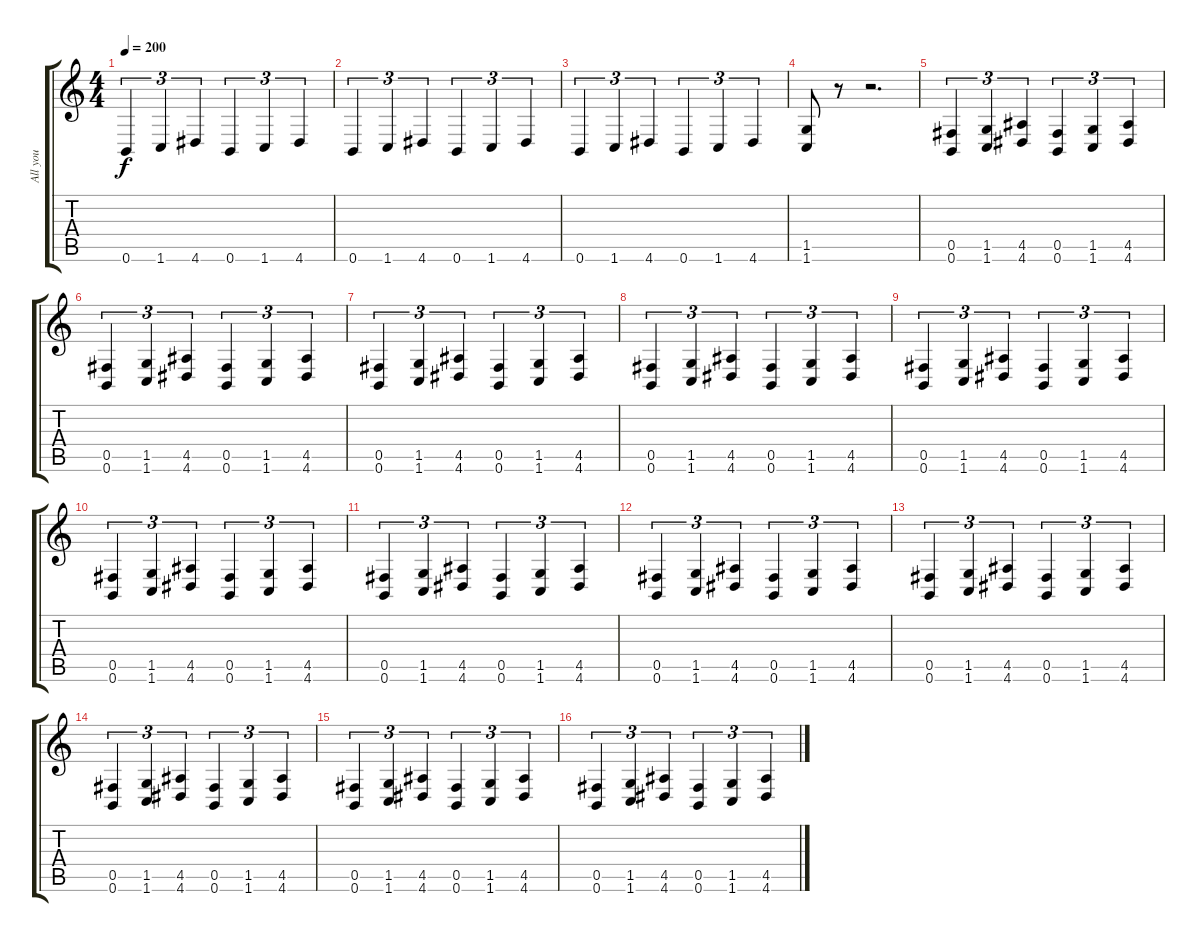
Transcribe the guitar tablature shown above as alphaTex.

\track ("All you " "All you ") {instrument distortionguitar}
\staff {score tabs}
\tuning (Db4 Ab3 E3 B2 Gb2 B1) {hide}
\ts (4 4)
\tempo 200
\clef g2
\ks c
0.6.4{tu (3 2) dy f instrument distortionguitar} 1.6.4{tu (3 2)} 4.6.4{tu (3 2)} 0.6.4{tu (3 2)} 1.6.4{tu (3 2)} 4.6.4{tu (3 2)} |
0.6.4{tu (3 2)} 1.6.4{tu (3 2)} 4.6.4{tu (3 2)} 0.6.4{tu (3 2)} 1.6.4{tu (3 2)} 4.6.4{tu (3 2)} |
0.6.4{tu (3 2)} 1.6.4{tu (3 2)} 4.6.4{tu (3 2)} 0.6.4{tu (3 2)} 1.6.4{tu (3 2)} 4.6.4{tu (3 2)} |
(1.5 1.6).8 r.8 r.2{d} |
(0.5 0.6).4{tu (3 2)} (1.5 1.6).4{tu (3 2)} (4.5 4.6).4{tu (3 2)} (0.5 0.6).4{tu (3 2)} (1.5 1.6).4{tu (3 2)} (4.5 4.6).4{tu (3 2)} |
(0.5 0.6).4{tu (3 2)} (1.5 1.6).4{tu (3 2)} (4.5 4.6).4{tu (3 2)} (0.5 0.6).4{tu (3 2)} (1.5 1.6).4{tu (3 2)} (4.5 4.6).4{tu (3 2)} |
(0.5 0.6).4{tu (3 2)} (1.5 1.6).4{tu (3 2)} (4.5 4.6).4{tu (3 2)} (0.5 0.6).4{tu (3 2)} (1.5 1.6).4{tu (3 2)} (4.5 4.6).4{tu (3 2)} |
(0.5 0.6).4{tu (3 2)} (1.5 1.6).4{tu (3 2)} (4.5 4.6).4{tu (3 2)} (0.5 0.6).4{tu (3 2)} (1.5 1.6).4{tu (3 2)} (4.5 4.6).4{tu (3 2)} |
(0.5 0.6).4{tu (3 2)} (1.5 1.6).4{tu (3 2)} (4.5 4.6).4{tu (3 2)} (0.5 0.6).4{tu (3 2)} (1.5 1.6).4{tu (3 2)} (4.5 4.6).4{tu (3 2)} |
(0.5 0.6).4{tu (3 2)} (1.5 1.6).4{tu (3 2)} (4.5 4.6).4{tu (3 2)} (0.5 0.6).4{tu (3 2)} (1.5 1.6).4{tu (3 2)} (4.5 4.6).4{tu (3 2)} |
(0.5 0.6).4{tu (3 2)} (1.5 1.6).4{tu (3 2)} (4.5 4.6).4{tu (3 2)} (0.5 0.6).4{tu (3 2)} (1.5 1.6).4{tu (3 2)} (4.5 4.6).4{tu (3 2)} |
(0.5 0.6).4{tu (3 2)} (1.5 1.6).4{tu (3 2)} (4.5 4.6).4{tu (3 2)} (0.5 0.6).4{tu (3 2)} (1.5 1.6).4{tu (3 2)} (4.5 4.6).4{tu (3 2)} |
(0.5 0.6).4{tu (3 2)} (1.5 1.6).4{tu (3 2)} (4.5 4.6).4{tu (3 2)} (0.5 0.6).4{tu (3 2)} (1.5 1.6).4{tu (3 2)} (4.5 4.6).4{tu (3 2)} |
(0.5 0.6).4{tu (3 2)} (1.5 1.6).4{tu (3 2)} (4.5 4.6).4{tu (3 2)} (0.5 0.6).4{tu (3 2)} (1.5 1.6).4{tu (3 2)} (4.5 4.6).4{tu (3 2)} |
(0.5 0.6).4{tu (3 2)} (1.5 1.6).4{tu (3 2)} (4.5 4.6).4{tu (3 2)} (0.5 0.6).4{tu (3 2)} (1.5 1.6).4{tu (3 2)} (4.5 4.6).4{tu (3 2)} |
(0.5 0.6).4{tu (3 2)} (1.5 1.6).4{tu (3 2)} (4.5 4.6).4{tu (3 2)} (0.5 0.6).4{tu (3 2)} (1.5 1.6).4{tu (3 2)} (4.5 4.6).4{tu (3 2)}
